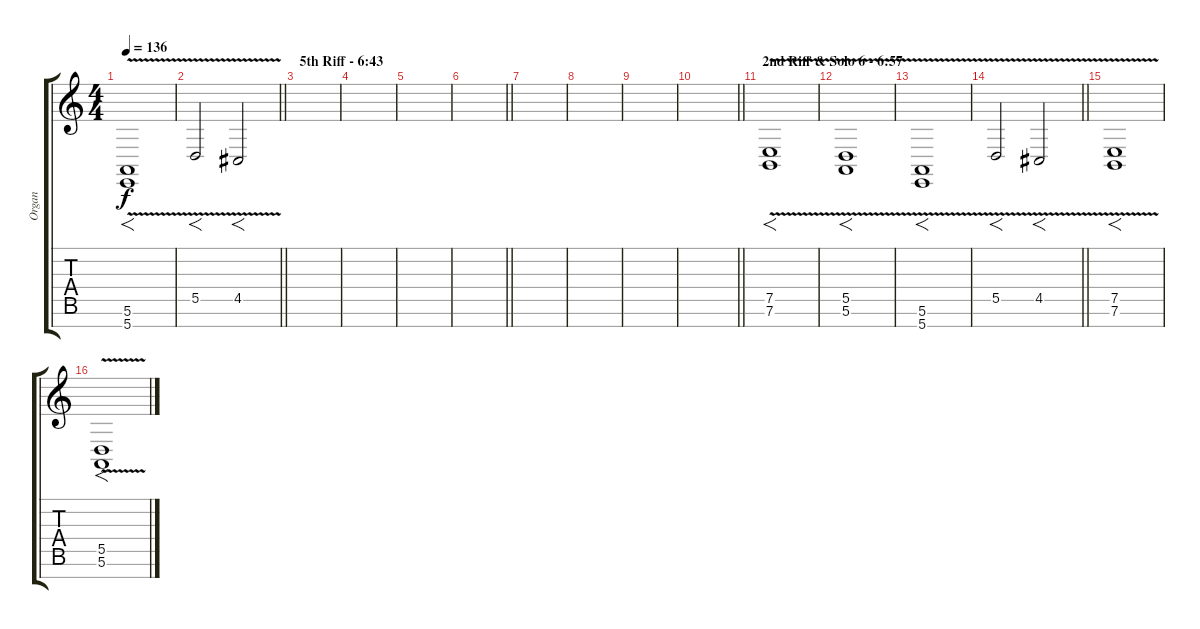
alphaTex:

\track ("Organ" "Organ") {instrument churchorgan}
\staff {score tabs}
\tuning (E4 B3 G3 D3 A2 E2 B1) {hide}
\ts (4 4)
\tempo 136
\clef g2
\ks c
(5.6{v} 5.7{v}).1{f dy f} |
\barLineRight lightlight
5.5{v}.2{f} 4.5{v}.2{f} |
\section ("" "5th Riff - 6:43")
|
|
|
\barLineRight lightlight
|
|
|
|
\barLineRight lightlight
|
\section ("" "2nd Riff & Solo 6 - 6:57")
(7.5{v} 7.6{v}).1{f} |
(5.5{v} 5.6{v}).1{f} |
(5.6{v} 5.7{v}).1{f} |
\barLineRight lightlight
5.5{v}.2{f} 4.5{v}.2{f} |
(7.5{v} 7.6{v}).1{f} |
(5.5{v} 5.6{v}).1{f}
